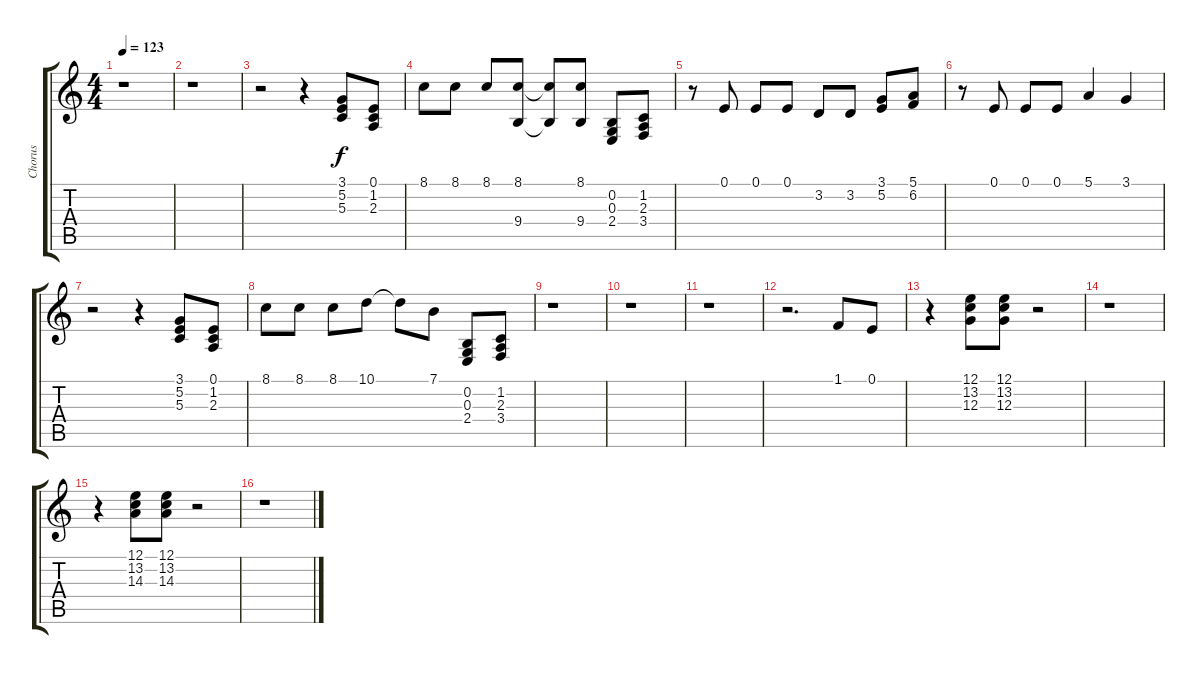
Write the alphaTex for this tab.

\track ("Chorus" "Chorus") {instrument choiraahs}
\staff {score tabs}
\tuning (E4 B3 G3 D3 A2 E2) {hide}
\ts (4 4)
\tempo 123
\clef g2
\ks c
r.1{dy f} |
r.1 |
r.2 r.4 (3.1 5.2 5.3).8 (0.1 1.2 2.3).8 |
8.1.8 8.1.8 8.1.8 (8.1 9.4).8 (8.1{t} 9.4{t}).8 (8.1 9.4).8 (0.2 0.3 2.4).8 (1.2 2.3 3.4).8 |
r.8 0.1.8 0.1.8 0.1.8 3.2.8 3.2.8 (3.1 5.2).8 (5.1 6.2).8 |
r.8 0.1.8 0.1.8 0.1.8 5.1.4 3.1.4 |
r.2 r.4 (3.1 5.2 5.3).8 (0.1 1.2 2.3).8 |
8.1.8 8.1.8 8.1.8 10.1.8 10.1{t}.8 7.1.8 (0.2 0.3 2.4).8 (1.2 2.3 3.4).8 |
r.1 |
r.1 |
r.1 |
r.2{d} 1.1.8 0.1.8 |
r.4 (12.1 13.2 12.3).8 (12.1 13.2 12.3).8 r.2 |
r.1 |
r.4 (12.1 13.2 14.3).8 (12.1 13.2 14.3).8 r.2 |
r.1
